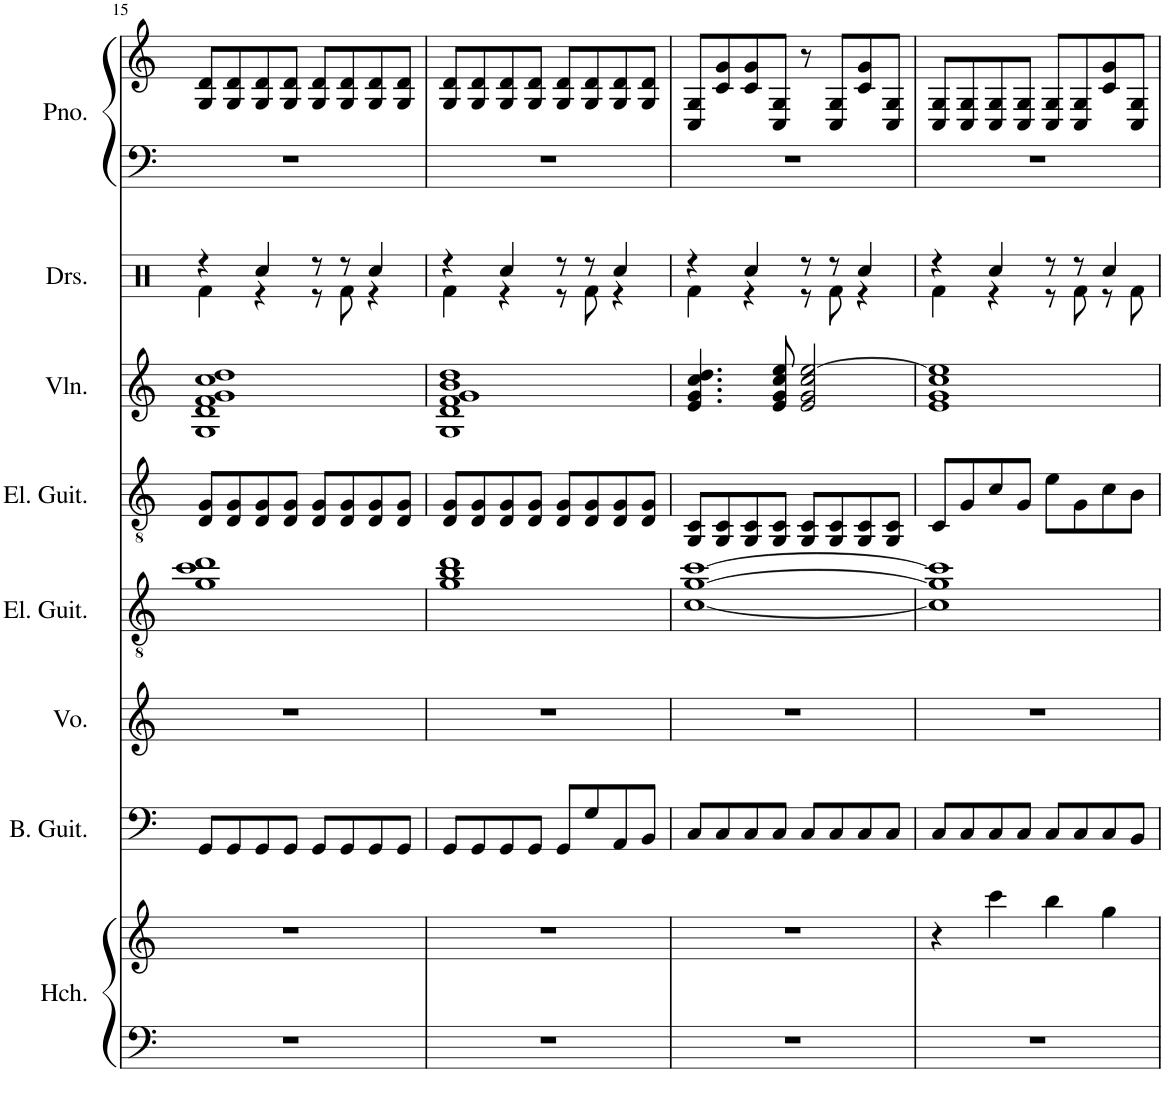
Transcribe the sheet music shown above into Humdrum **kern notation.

**kern	**kern	**kern	**kern	**kern	**kern	**kern	**kern	**kern	**kern
*part8	*part8	*part7	*part6	*part5	*part4	*part3	*part2	*part1	*part1
*staff10	*staff9	*staff8	*staff7	*staff6	*staff5	*staff4	*staff3	*staff2	*staff1
*I"Harpsichord	*	*I"Bass Guitar	*I"Voice	*I"Electric Guitar	*I"Electric Guitar	*I"Violin	*I"Drumset	*I"Piano	*
*I'Hch.	*	*I'B. Guit.	*I'Vo.	*I'El. Guit.	*I'El. Guit.	*I'Vln.	*I'Drs.	*I'Pno.	*
!!LO:PB:g=z
*clefF4	*clefG2	*clefF4	*clefG2	*clefGv2	*clefGv2	*clefG2	*clefX	*clefF4	*clefG2
*	*	*Trd7c12	*	*	*	*	*	*	*
*k[]	*k[]	*k[]	*k[]	*k[]	*k[]	*k[]	*k[]	*k[]	*k[]
*M4/4	*M4/4	*M4/4	*M4/4	*M4/4	*M4/4	*M4/4	*M4/4	*M4/4	*M4/4
=15	=15	=15	=15	=15	=15	=15	=15	=15	=15
*	*	*	*	*	*	*	*^	*	*
1r	1r	8GG/L	1r	1g 1cc 1dd	8D/ 8G/L	1G 1d 1f 1g 1cc 1dd	4r	4Rf\	1r	8G/ 8d/L
.	.	8GG/	.	.	8D/ 8G/	.	.	.	.	8G/ 8d/
.	.	8GG/	.	.	8D/ 8G/	.	4Rcc/	4r	.	8G/ 8d/
.	.	8GG/J	.	.	8D/ 8G/J	.	.	.	.	8G/ 8d/J
.	.	8GG/L	.	.	8D/ 8G/L	.	8r	8r	.	8G/ 8d/L
.	.	8GG/	.	.	8D/ 8G/	.	8r	8Rf\	.	8G/ 8d/
.	.	8GG/	.	.	8D/ 8G/	.	4Rcc/	4r	.	8G/ 8d/
.	.	8GG/J	.	.	8D/ 8G/J	.	.	.	.	8G/ 8d/J
=16	=16	=16	=16	=16	=16	=16	=16	=16	=16	=16
1r	1r	8GG/L	1r	1g 1b 1dd	8D/ 8G/L	1G 1d 1f 1g 1b 1dd	4r	4Rf\	1r	8G/ 8d/L
.	.	8GG/	.	.	8D/ 8G/	.	.	.	.	8G/ 8d/
.	.	8GG/	.	.	8D/ 8G/	.	4Rcc/	4r	.	8G/ 8d/
.	.	8GG/J	.	.	8D/ 8G/J	.	.	.	.	8G/ 8d/J
.	.	8GG/L	.	.	8D/ 8G/L	.	8r	8r	.	8G/ 8d/L
.	.	8G/	.	.	8D/ 8G/	.	8r	8Rf\	.	8G/ 8d/
.	.	8AA/	.	.	8D/ 8G/	.	4Rcc/	4r	.	8G/ 8d/
.	.	8BB/J	.	.	8D/ 8G/J	.	.	.	.	8G/ 8d/J
=17	=17	=17	=17	=17	=17	=17	=17	=17	=17	=17
1r	1r	8C/L	1r	[1c [1g [1cc	8GG/ 8C/L	4.e/ 4.g/ 4.cc/ 4.dd/	4r	4Rf\	1r	8C/ 8G/L
.	.	8C/	.	.	8GG/ 8C/	.	.	.	.	8c/ 8g/
.	.	8C/	.	.	8GG/ 8C/	.	4Rcc/	4r	.	8c/ 8g/
.	.	8C/J	.	.	8GG/ 8C/J	8e/ 8g/ 8cc/ 8ee/	.	.	.	8C/ 8G/J
.	.	8C/L	.	.	8GG/ 8C/L	2e/ 2g/ 2cc/ [2ee/	8r	8r	.	8r
.	.	8C/	.	.	8GG/ 8C/	.	8r	8Rf\	.	8C/ 8G/L
.	.	8C/	.	.	8GG/ 8C/	.	4Rcc/	4r	.	8c/ 8g/
.	.	8C/J	.	.	8GG/ 8C/J	.	.	.	.	8C/ 8G/J
=18	=18	=18	=18	=18	=18	=18	=18	=18	=18	=18
1r	4r	8C/L	1r	1c] 1g] 1cc]	8C/L	1e 1g 1cc 1ee]	4r	4Rf\	1r	8C/ 8G/L
.	.	8C/	.	.	8G/	.	.	.	.	8C/ 8G/
.	4ccc\	8C/	.	.	8c/	.	4Rcc/	4r	.	8C/ 8G/
.	.	8C/J	.	.	8G/J	.	.	.	.	8C/ 8G/J
.	4bb\	8C/L	.	.	8e\L	.	8r	8r	.	8C/ 8G/L
.	.	8C/	.	.	8G\	.	8r	8Rf\	.	8C/ 8G/
.	4gg\	8C/	.	.	8c\	.	4Rcc/	8r	.	8c/ 8g/
.	.	8BB/J	.	.	8B\J	.	.	8Rf\	.	8C/ 8G/J
*	*	*	*	*	*	*	*v	*v	*	*
=	=	=	=	=	=	=	=	=	=
*-	*-	*-	*-	*-	*-	*-	*-	*-	*-
